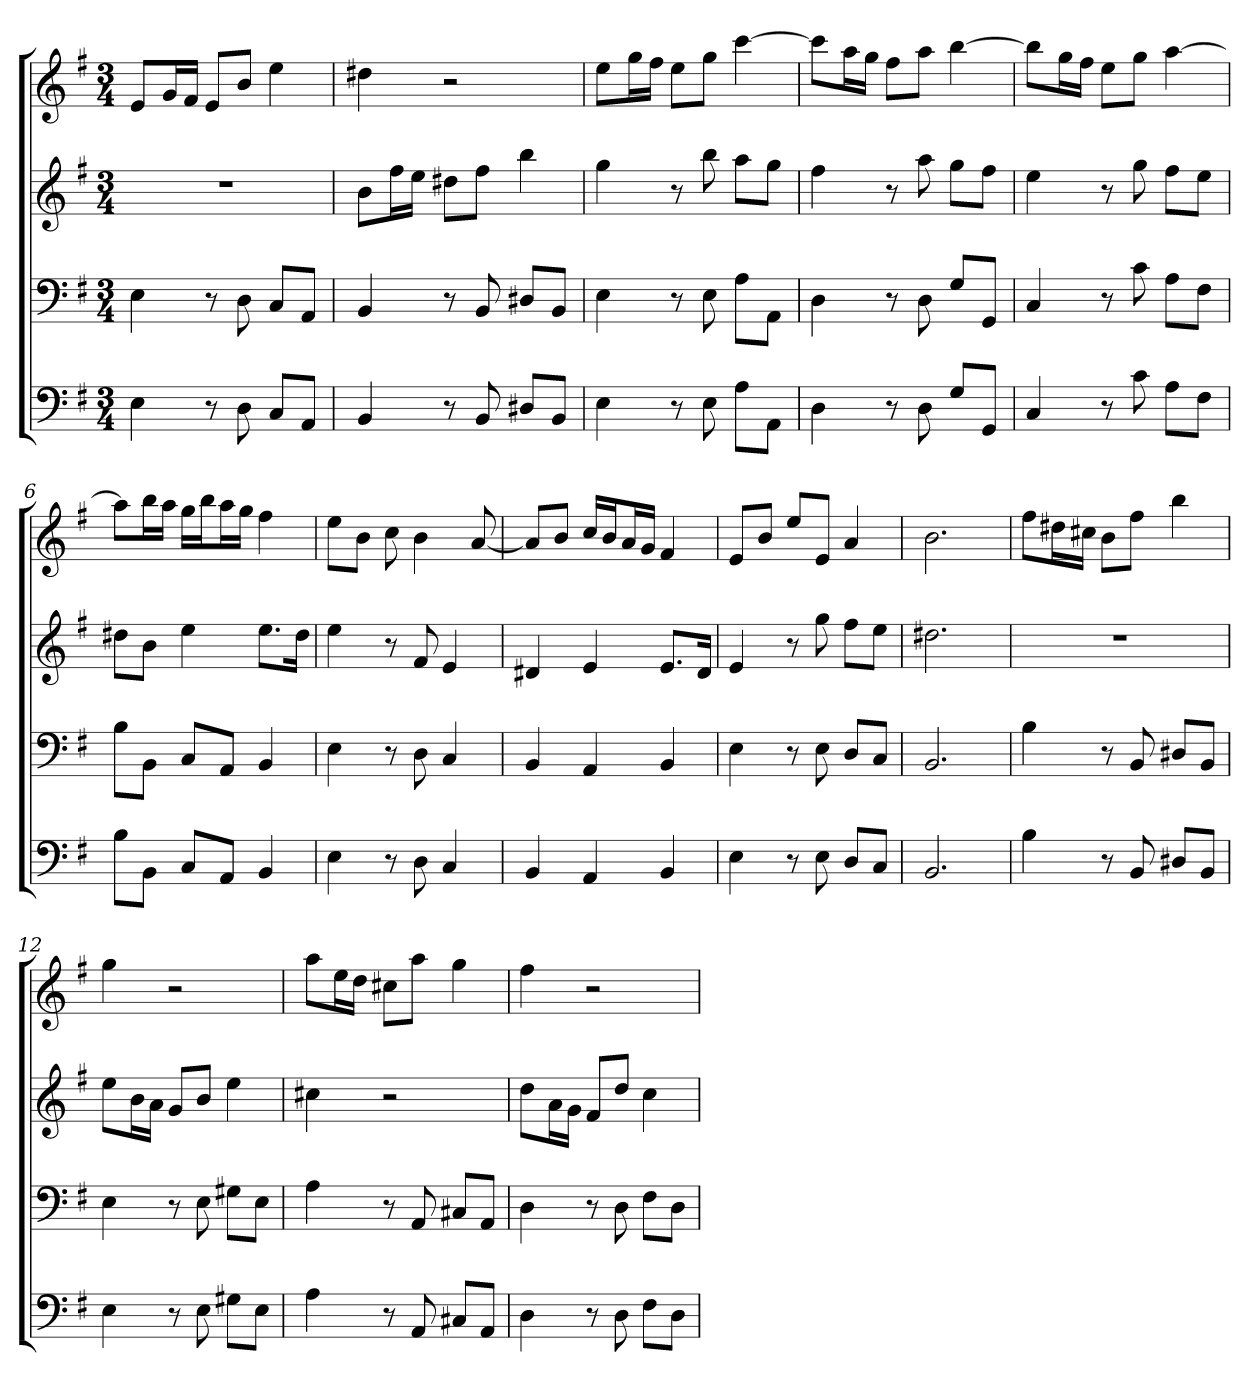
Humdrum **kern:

**kern	**kern	**kern	**kern
*part4	*part3	*part2	*part1
*staff4	*staff3	*staff2	*staff1
*k[f#]	*k[f#]	*k[f#]	*k[f#]
*e:	*e:	*e:	*e:
*M3/4	*M3/4	*M3/4	*M3/4
=1	=1	=1	=1
4E	4E	2.r	8eL
.	.	.	16gL
.	.	.	16f#JJ
8r	8r	.	8eL
8D	8D	.	8bJ
8CL	8CL	.	4ee
8AAJ	8AAJ	.	.
=2	=2	=2	=2
4BB	4BB	8bL	4dd#X
.	.	16ff#L	.
.	.	16eeJJ	.
8r	8r	8dd#XL	2r
8BB	8BB	8ff#J	.
8D#XL	8D#XL	4bb	.
8BBJ	8BBJ	.	.
=3	=3	=3	=3
4E	4E	4gg	8eeL
.	.	.	16ggL
.	.	.	16ff#JJ
8r	8r	8r	8eeL
8E	8E	8bb	8ggJ
8AL	8AL	8aaL	[4ccc
8AAJ	8AAJ	8ggJ	.
=4	=4	=4	=4
4D	4D	4ff#	8cccL]
.	.	.	16aaL
.	.	.	16ggJJ
8r	8r	8r	8ff#L
8D	8D	8aa	8aaJ
8GL	8GL	8ggL	[4bb
8GGJ	8GGJ	8ff#J	.
=5	=5	=5	=5
4C	4C	4ee	8bbL]
.	.	.	16ggL
.	.	.	16ff#JJ
8r	8r	8r	8eeL
8c	8c	8gg	8ggJ
8AL	8AL	8ff#L	[4aa
8F#J	8F#J	8eeJ	.
=6	=6	=6	=6
8BL	8BL	8dd#XL	8aaL]
8BBJ	8BBJ	8bJ	16bbL
.	.	.	16aaJJ
8CL	8CL	4ee	16ggLL
.	.	.	16bbJ
8AAJ	8AAJ	.	16aaL
.	.	.	16ggJJ
4BB	4BB	8.eeL	4ff#
.	.	16dd#Jk	.
=7	=7	=7	=7
4E	4E	4ee	8eeL
.	.	.	8bJ
8r	8r	8r	8cc
8D	8D	8f#	4b
4C	4C	4e	.
.	.	.	[8a
=8	=8	=8	=8
4BB	4BB	4d#X	8aL]
.	.	.	8bJ
4AA	4AA	4e	16ccLL
.	.	.	16bJ
.	.	.	16aL
.	.	.	16gJJ
4BB	4BB	8.eL	4f#
.	.	16d#Jk	.
=9	=9	=9	=9
4E	4E	4e	8eL
.	.	.	8bJ
8r	8r	8r	8eeL
8E	8E	8gg	8eJ
8DL	8DL	8ff#L	4a
8CJ	8CJ	8eeJ	.
=10	=10	=10	=10
2.BB	2.BB	2.dd#X	2.b
=11	=11	=11	=11
4B	4B	2.r	8ff#L
.	.	.	16dd#XL
.	.	.	16cc#XJJ
8r	8r	.	8bL
8BB	8BB	.	8ff#J
8D#XL	8D#XL	.	4bb
8BBJ	8BBJ	.	.
=12	=12	=12	=12
4E	4E	8eeL	4gg
.	.	16bL	.
.	.	16aJJ	.
8r	8r	8gL	2r
8E	8E	8bJ	.
8G#XL	8G#XL	4ee	.
8EJ	8EJ	.	.
=13	=13	=13	=13
4A	4A	4cc#X	8aaL
.	.	.	16eeL
.	.	.	16ddJJ
8r	8r	2r	8cc#XL
8AA	8AA	.	8aaJ
8C#XL	8C#XL	.	4gg
8AAJ	8AAJ	.	.
=14	=14	=14	=14
4D	4D	8ddL	4ff#
.	.	16aL	.
.	.	16gJJ	.
8r	8r	8f#L	2r
8D	8D	8ddJ	.
8F#L	8F#L	4cc	.
8DJ	8DJ	.	.
=	=	=	=
*-	*-	*-	*-
